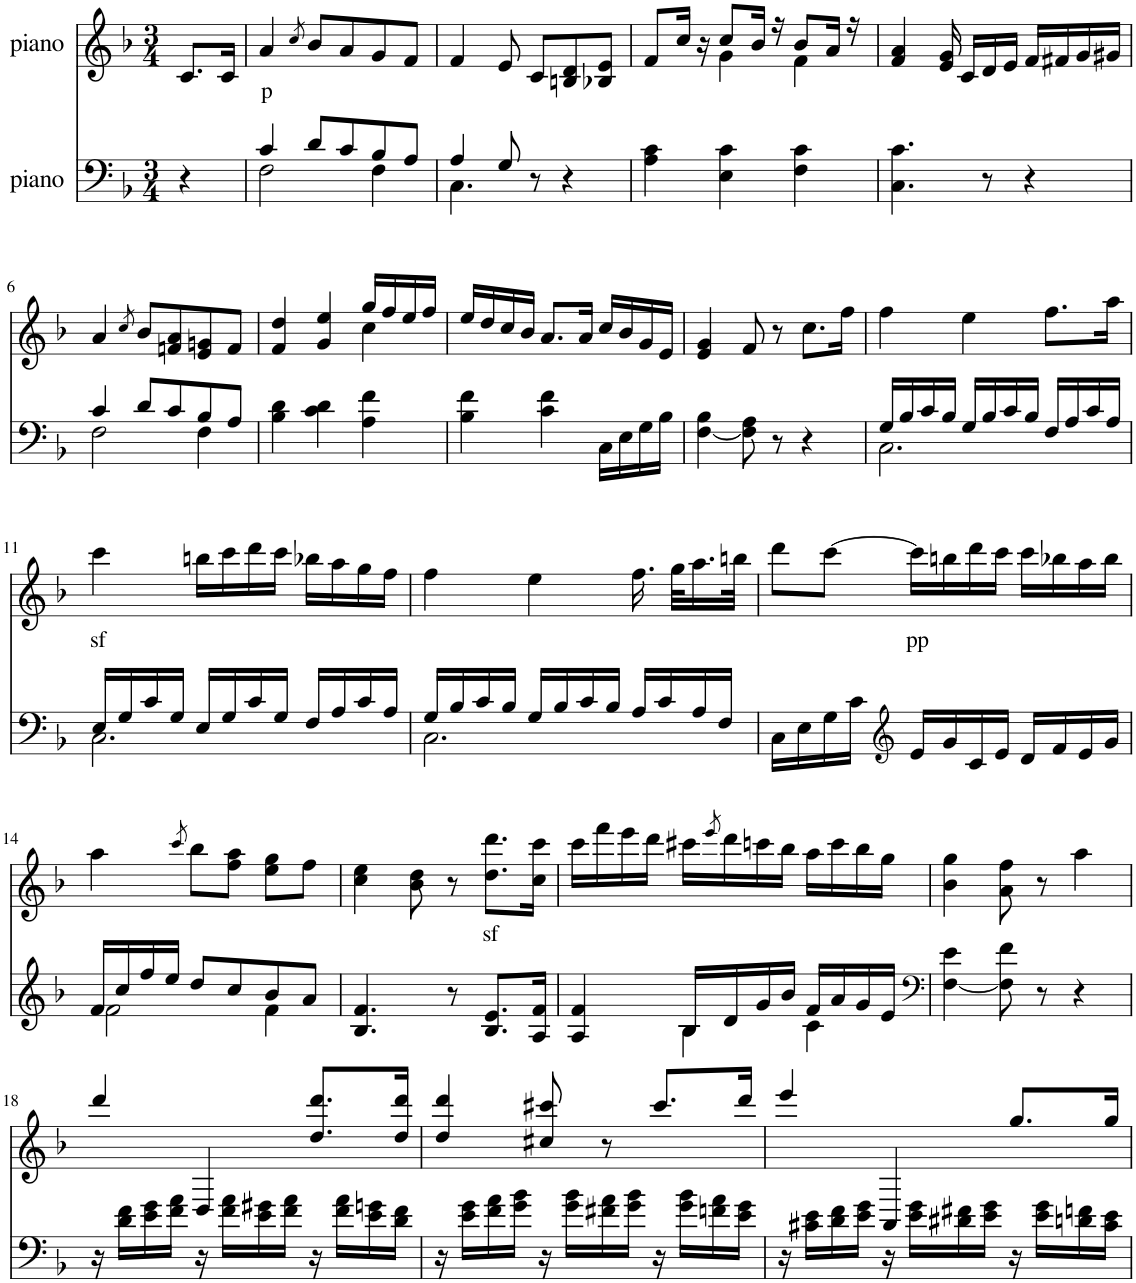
**kern	**kern	**text
*part2	*part1	*part1
*staff2	*staff1	*staff1
*I"piano	*I"piano	*
*I'Pno	*I'Pno	*
*clefF4	*clefG2	*
*k[b-]	*k[b-]	*
*F:	*F:	*
*M3/4	*M3/4	*
=1	=1	=1
4r	8.c/L	.
.	16c/Jk	.
=2	=2	=2
*^	*	*
!	!	!	!LO:LY:b
4c/	2F\	4a/	p
.	.	8qcc/	.
8d/L	.	8b-/L	.
8c/	.	8a/	.
8B-/	4F\	8g/	.
8A/J	.	8f/J	.
=3	=3	=3	=3
4A/	4.C\	4f/	.
8G/	.	8e/	.
8r	4.ryy	8c/L	.
4r	.	8Bn/ 8d/	.
.	.	8B-X/ 8e/J	.
*v	*v	*	*
=4	=4	=4
*	*^	*
4A\ 4c\	8f/L	4ryy	.
.	16cc/Jk	.	.
.	16r	.	.
4E\ 4c\	8cc/L	4g\	.
.	16b-/Jk	.	.
.	16r	.	.
4F\ 4c\	8b-/L	4f\	.
.	16a/Jk	.	.
.	16r	.	.
*	*v	*v	*
=5	=5	=5
4.C\ 4.c\	4f/ 4a/	.
.	16e/ 16g/	.
.	16c/LL	.
8r	16d/	.
.	16e/JJ	.
4r	16f/LL	.
.	16f#X/	.
.	16g/	.
.	16g#X/JJ	.
!!LO:LB:g=z
=6	=6	=6
*^	*	*
4c/	2F\	4a/	.
.	.	8qcc/	.
8d/L	.	8b-/L	.
8c/	.	8fn/ 8a/	.
8B-/	4F\	8e/ 8gn/	.
8A/J	.	8f/J	.
*v	*v	*	*
=7	=7	=7
*	*^	*
4B-\ 4d\	4f/ 4dd/	2ryy	.
4c\ 4d\	4g/ 4ee/	.	.
4A\ 4f\	16gg/LL	4cc\	.
.	16ff/	.	.
.	16ee/	.	.
.	16ff/JJ	.	.
*	*v	*v	*
=8	=8	=8
4B-\ 4f\	16ee/LL	.
.	16dd/	.
.	16cc/	.
.	16b-/JJ	.
4c\ 4f\	8.a/L	.
.	16a/Jk	.
16C\LL	16cc/LL	.
16E\	16b-/	.
16G\	16g/	.
16B-\JJ	16e/JJ	.
=9	=9	=9
[4F\ 4B-\	4e/ 4g/	.
8F\] 8A\	8f/	.
8r	8r	.
4r	8.cc\L	.
.	16ff\Jk	.
=10	=10	=10
*^	*	*
16G/LL	2.C\	4ff\	.
16B-/	.	.	.
16c/	.	.	.
16B-/JJ	.	.	.
16G/LL	.	4ee\	.
16B-/	.	.	.
16c/	.	.	.
16B-/JJ	.	.	.
16F/LL	.	8.ff\L	.
16A/	.	.	.
16c/	.	.	.
16A/JJ	.	16aa\Jk	.
!!LO:LB:g=z
=11	=11	=11	=11
!	!	!	!LO:LY:b
16E/LL	2.C\	4ccc\	sf
16G/	.	.	.
16c/	.	.	.
16G/JJ	.	.	.
16E/LL	.	16bbn\LL	.
16G/	.	16ccc\	.
16c/	.	16ddd\	.
16G/JJ	.	16ccc\JJ	.
16F/LL	.	16bb-X\LL	.
16A/	.	16aa\	.
16c/	.	16gg\	.
16A/JJ	.	16ff\JJ	.
=12	=12	=12	=12
16G/LL	2.C\	4ff\	.
16B-/	.	.	.
16c/	.	.	.
16B-/JJ	.	.	.
16G/LL	.	4ee\	.
16B-/	.	.	.
16c/	.	.	.
16B-/JJ	.	.	.
16A/LL	.	16.ff\	.
16c/	.	.	.
.	.	32gg\KLL	.
16A/	.	16.aa\	.
16F/JJ	.	.	.
.	.	32bbn\JJk	.
*v	*v	*	*
=13	=13	=13
16C\LL	8ddd\L	.
16E\	.	.
16G\	[8ccc\J	.
16c\JJ	.	.
*clefG2	*	*
!	!	!LO:LY:b
16e/LL	16ccc\LL]	pp
16g/	16bbn\	.
16c/	16ddd\	.
16e/JJ	16ccc\JJ	.
16d/LL	16ccc\LL	.
16f/	16bb-X\	.
16e/	16aa\	.
16g/JJ	16bb-\JJ	.
!!LO:LB:g=z
=14	=14	=14
*^	*	*
16f/LL	2f\	4aa\	.
16cc/	.	.	.
16ff/	.	.	.
16ee/JJ	.	.	.
.	.	8qccc/	.
8dd/L	.	8bb-\L	.
8cc/	.	8ff\ 8aa\J	.
8b-/	4f\	8ee\ 8gg\L	.
8a/J	.	8ff\J	.
*v	*v	*	*
=15	=15	=15
4.B-/ 4.f/	4cc\ 4ee\	.
.	8b-\ 8dd\	.
8r	8r	.
!	!	!LO:LY:b
8.B-/ 8.e/L	8.dd\ 8.ddd\L	sf
16A/ 16f/Jk	16cc\ 16ccc\Jk	.
=16	=16	=16
*^	*	*
4A/ 4f/	4ryy	16ccc\LL	.
.	.	16fff\	.
.	.	16eee\	.
.	.	16ddd\JJ	.
16B-/LL	4B-\	16ccc#X\LL	.
.	.	8qeee/	.
16d/	.	16ddd\	.
16g/	.	16cccn\	.
16b-/JJ	.	16bb-\JJ	.
16f/LL	4c\	16aa\LL	.
16a/	.	16ccc\	.
16g/	.	16bb-\	.
16e/JJ	.	16gg\JJ	.
*v	*v	*	*
=17	=17	=17
*clefF4	*	*
[4F\ 4e\	4b-\ 4gg\	.
8F\] 8f\	8a\ 8ff\	.
8r	8r	.
4r	4aa\	.
!!LO:LB:g=z
=18	=18	=18
16r	4ddd/	.
16d\ 16f\LL	.	.
16e\ 16g\	.	.
16f\ 16a\JJ	.	.
16r	4D/	.
16f\ 16a\LL	.	.
16e\ 16g#X\	.	.
16f\ 16a\JJ	.	.
16r	8.dd/ 8.ddd/L	.
16f\ 16a\LL	.	.
16e\ 16gn\	.	.
16d\ 16f\JJ	16dd/ 16ddd/Jk	.
=19	=19	=19
16r	4dd/ 4ddd/	.
16e\ 16g\LL	.	.
16f\ 16a\	.	.
16g\ 16b-\JJ	.	.
16r	8cc#X/ 8ccc#X/	.
16g\ 16b-\LL	.	.
16f#X\ 16a\	8r	.
16g\ 16b-\JJ	.	.
16r	8.ccc#/L	.
16g\ 16b-\LL	.	.
16fn\ 16a\	.	.
16e\ 16g\JJ	16ddd/Jk	.
=20	=20	=20
16r	4eee/	.
16c#X\ 16e\LL	.	.
16d\ 16f\	.	.
16e\ 16g\JJ	.	.
16r	4AA/	.
16e\ 16g\LL	.	.
16d#X\ 16f#X\	.	.
16e\ 16g\JJ	.	.
16r	8.gg/L	.
16e\ 16g\LL	.	.
16dn\ 16fn\	.	.
16c#\ 16e\JJ	16gg/Jk	.
=	=	=
*-	*-	*-
